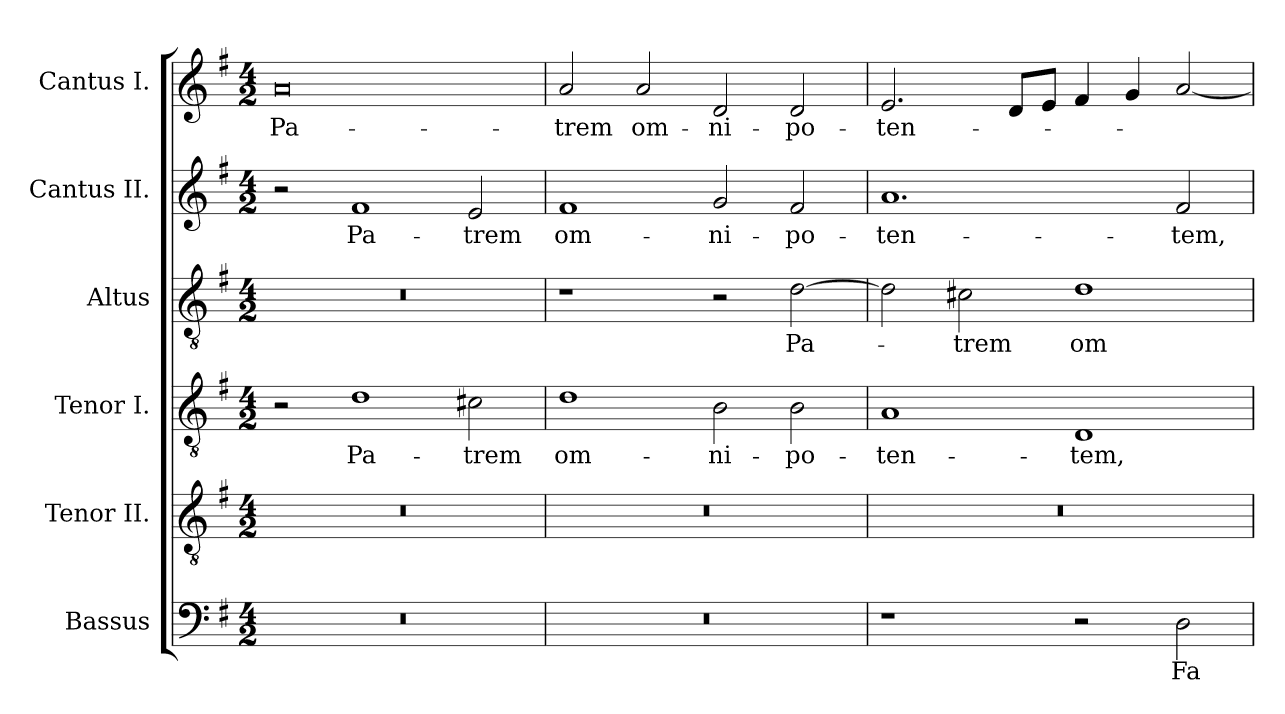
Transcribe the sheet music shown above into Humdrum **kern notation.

**kern	**text	**kern	**kern	**text	**kern	**text	**kern	**text	**kern	**text
*part6	*part6	*part5	*part4	*part4	*part3	*part3	*part2	*part2	*part1	*part1
*staff6	*staff6	*staff5	*staff4	*staff4	*staff3	*staff3	*staff2	*staff2	*staff1	*staff1
*I"Bassus	*	*I"Tenor II.	*I"Tenor I.	*	*I"Altus	*	*I"Cantus II.	*	*I"Cantus I.	*
*I'B.	*	*I'T. II.	*I'T. I.	*	*I'A.	*	*I'C. II	*	*I'C. I	*
!!LO:LB:g=z
*clefF4	*	*clefGv2	*clefGv2	*	*clefGv2	*	*clefG2	*	*clefG2	*
*	*	*ITrd7c12	*ITrd7c12	*	*ITrd7c12	*	*	*	*	*
*k[f#]	*	*k[f#]	*k[f#]	*	*k[f#]	*	*k[f#]	*	*k[f#]	*
*G:	*	*G:	*G:	*	*G:	*	*G:	*	*G:	*
*M4/2	*	*M4/2	*M4/2	*	*M4/2	*	*M4/2	*	*M4/2	*
=1	=1	=1	=1	=1	=1	=1	=1	=1	=1	=1
!LO:N:vis=1	!	!LO:N:vis=1	!	!	!LO:N:vis=1	!	!	!	!	!
!	!	!	!	!	!	!	!	!	!	!LO:LY:b:color=#000000
0r	.	0r	2r	.	0r	.	2r	.	0ai	Pa-
!	!	!	!	!LO:LY:b:color=#000000	!	!	!	!	!	!
!	!	!	!	!	!	!	!	!LO:LY:b:color=#000000	!	!
.	.	.	1Di	Pa-	.	.	1f#i	Pa-	.	.
!	!	!	!	!LO:LY:b:color=#000000	!	!	!	!	!	!
!	!	!	!	!	!	!	!	!LO:LY:b:color=#000000	!	!
.	.	.	2C#Xi\	-trem	.	.	2ei/	-trem	.	.
=2	=2	=2	=2	=2	=2	=2	=2	=2	=2	=2
!LO:N:vis=1	!	!LO:N:vis=1	!	!	!	!	!	!	!	!
!	!	!	!	!LO:LY:b:color=#000000	!	!	!	!	!	!
!	!	!	!	!	!	!	!	!LO:LY:b:color=#000000	!	!
!	!	!	!	!	!	!	!	!	!	!LO:LY:b:color=#000000
0r	.	0r	1Di	om-	1r	.	1f#i	om-	2ai/	-trem
!	!	!	!	!	!	!	!	!	!	!LO:LY:b:color=#000000
.	.	.	.	.	.	.	.	.	2ai/	om-
!	!	!	!	!LO:LY:b:color=#000000	!	!	!	!	!	!
!	!	!	!	!	!	!	!	!LO:LY:b:color=#000000	!	!
!	!	!	!	!	!	!	!	!	!	!LO:LY:b:color=#000000
.	.	.	2BBi\	-ni-	2r	.	2gi/	-ni-	2di/	-ni-
!	!	!	!	!LO:LY:b:color=#000000	!	!	!	!	!	!
!	!	!	!	!	!	!LO:LY:b:color=#000000	!	!	!	!
!	!	!	!	!	!	!	!	!LO:LY:b:color=#000000	!	!
!	!	!	!	!	!	!	!	!	!	!LO:LY:b:color=#000000
.	.	.	2BBi\	-po-	[2Di\	Pa-	2f#i/	-po-	2di/	-po-
=3	=3	=3	=3	=3	=3	=3	=3	=3	=3	=3
!	!	!LO:N:vis=1	!	!	!	!	!	!	!	!
!	!	!	!	!LO:LY:b:color=#000000	!	!	!	!	!	!
!	!	!	!	!	!	!	!	!LO:LY:b:color=#000000	!	!
!	!	!	!	!	!	!	!	!	!	!LO:LY:b:color=#000000
1r	.	0r	1AAi	-ten-	2Di\]	.	1.ai	-ten-	2.ei/	-ten-
!	!	!	!	!	!	!LO:LY:b:color=#000000	!	!	!	!
.	.	.	.	.	2C#Xi\	-trem	.	.	.	.
.	.	.	.	.	.	.	.	.	8di/L	.
.	.	.	.	.	.	.	.	.	8ei/J	.
!	!	!	!	!LO:LY:b:color=#000000	!	!	!	!	!	!
!	!	!	!	!	!	!LO:LY:b:color=#000000	!	!	!	!
2r	.	.	1DDi	-tem,	1Di	om-	.	.	4f#i/	.
.	.	.	.	.	.	.	.	.	4gi/	.
!	!LO:LY:b:color=#000000	!	!	!	!	!	!	!	!	!
!	!	!	!	!	!	!	!	!LO:LY:b:color=#000000	!	!
2Di\	Fa-	.	.	.	.	.	2f#i/	-tem,	[2ai/	.
=	=	=	=	=	=	=	=	=	=	=
*-	*-	*-	*-	*-	*-	*-	*-	*-	*-	*-
